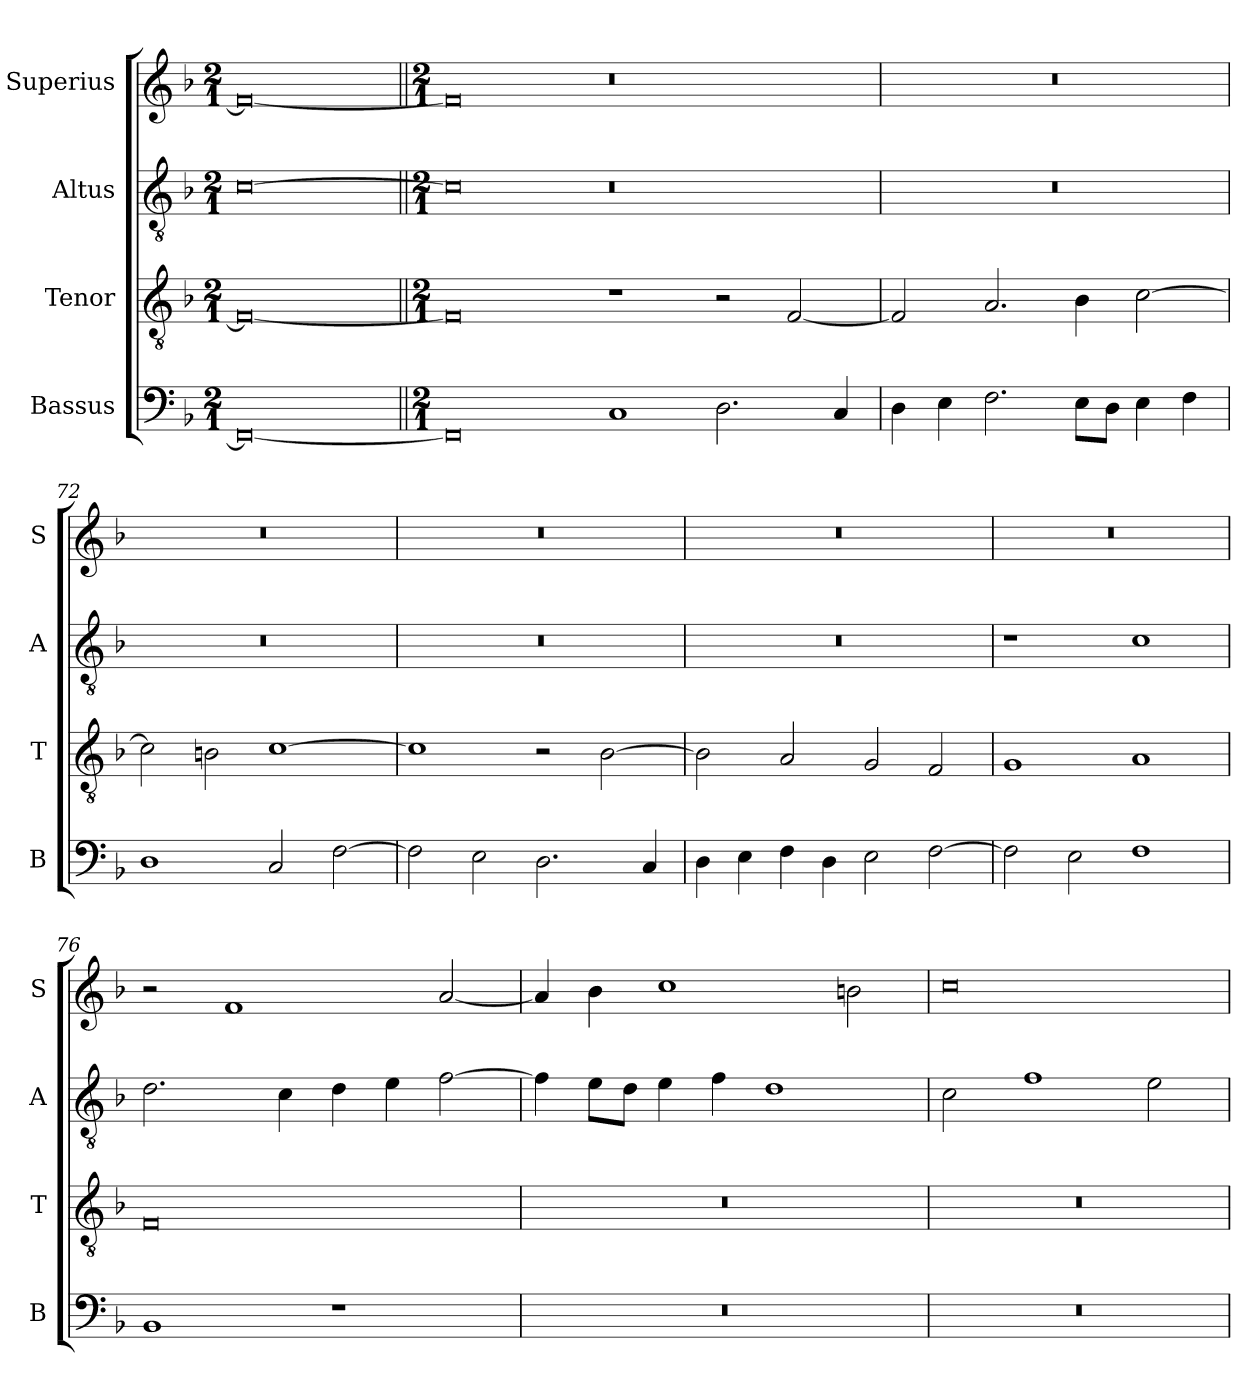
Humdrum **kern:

**kern	**kern	**kern	**kern
*part4	*part3	*part2	*part1
*staff4	*staff3	*staff2	*staff1
*I"Bassus	*I"Tenor	*I"Altus	*I"Superius
*I'B	*I'T	*I'A	*I'S
*clefF4	*clefGv2	*clefGv2	*clefG2
*k[b-]	*k[b-]	*k[b-]	*k[b-]
*F:	*F:	*F:	*F:
*M2/1	*M2/1	*M2/1	*M2/1
=	=	=	=
0FF_	0F_	[0c	0f_
=||	=||	=||	=||
*M2/1	*M2/1	*M2/1	*M2/1
0FF]	0F]	0c]	0f]
1C	1r	0r	0r
2.D	2r	.	.
.	[2F	.	.
4C	.	.	.
=71	=71	=71	=71
4D	2F]	0r	0r
4E	.	.	.
2.F	2.A	.	.
8EL	4B-	.	.
8DJ	.	.	.
4E	[2c	.	.
4F	.	.	.
=72	=72	=72	=72
1D	2c]	0r	0r
.	2Bn	.	.
2C	[1c	.	.
[2F	.	.	.
=73	=73	=73	=73
2F]	1c]	0r	0r
2E	.	.	.
2.D	2r	.	.
.	[2B-	.	.
4C	.	.	.
=74	=74	=74	=74
4D	2B-]	0r	0r
4E	.	.	.
4F	2A	.	.
4D	.	.	.
2E	2G	.	.
[2F	2F	.	.
=75	=75	=75	=75
2F]	1G	1r	0r
2E	.	.	.
1F	1A	1c	.
=76	=76	=76	=76
1BB-	0F	2.d	2r
.	.	.	1f
.	.	4c	.
1r	.	4d	.
.	.	4e	.
.	.	[2f	[2a
=77	=77	=77	=77
0r	0r	4f]	4a]
.	.	8eL	4b-
.	.	8dJ	.
.	.	4e	1cc
.	.	4f	.
.	.	1d	.
.	.	.	2bn
=78	=78	=78	=78
0r	0r	2c	0cc
.	.	1f	.
.	.	2e	.
=	=	=	=
*-	*-	*-	*-
